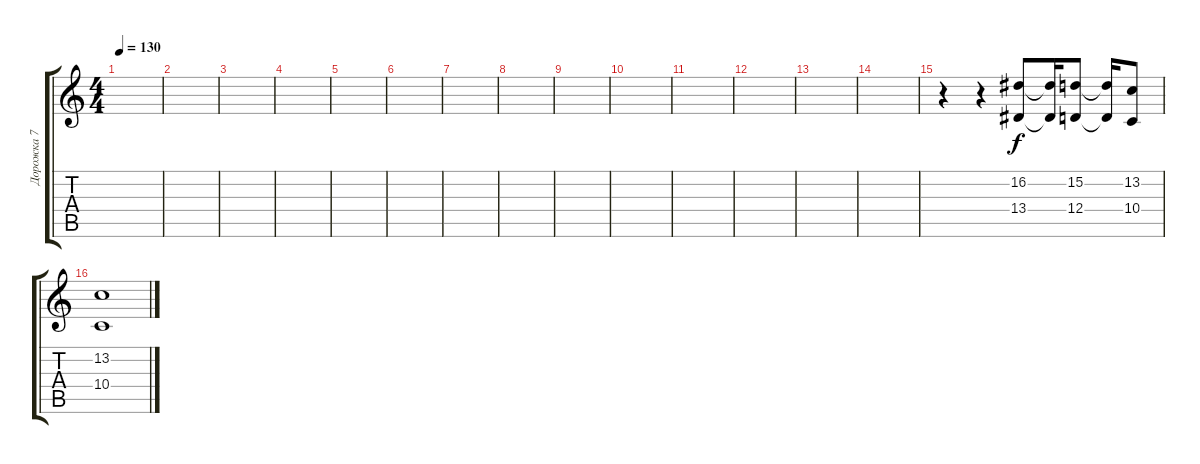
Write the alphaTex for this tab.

\track ("Дорожка 7" "Дорожка 7") {instrument tuba}
\staff {score tabs}
\tuning (E4 B3 G3 D3 A2 E2) {hide}
\ts (4 4)
\tempo 130
\clef g2
\ks c
|
|
|
|
|
|
|
|
|
|
|
|
|
|
r.4 r.4 (16.2 13.4).8{dy f} (16.2{t} 13.4{t}).16 (15.2 12.4).8 (15.2{t} 12.4{t}).16 (13.2 10.4).8 |
(13.2 10.4).1
